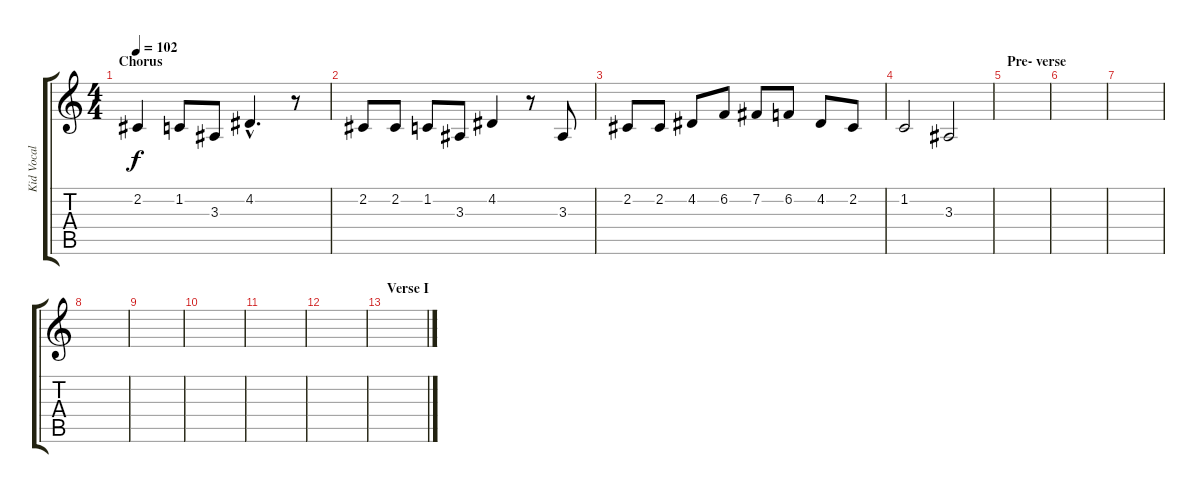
\track ("Kid Vocal" "Kid Vocal") {instrument altosax}
\staff {score tabs}
\tuning (E4 B3 G3 D3 A2 E2) {hide}
\ts (4 4)
\section ("" "Chorus")
\tempo 102
\clef g2
\ks c
2.2.4{dy f instrument altosax} 1.2.8 3.3.8 4.2{hac}.4{d} r.8 |
2.2.8 2.2.8 1.2.8 3.3.8 4.2.4 r.8 3.3.8 |
2.2.8 2.2.8 4.2.8 6.2.8 7.2.8 6.2.8 4.2.8 2.2.8 |
1.2.2 3.3.2 |
\section ("" "Pre- verse")
|
|
|
|
|
|
|
|
\section ("" "Verse I")
